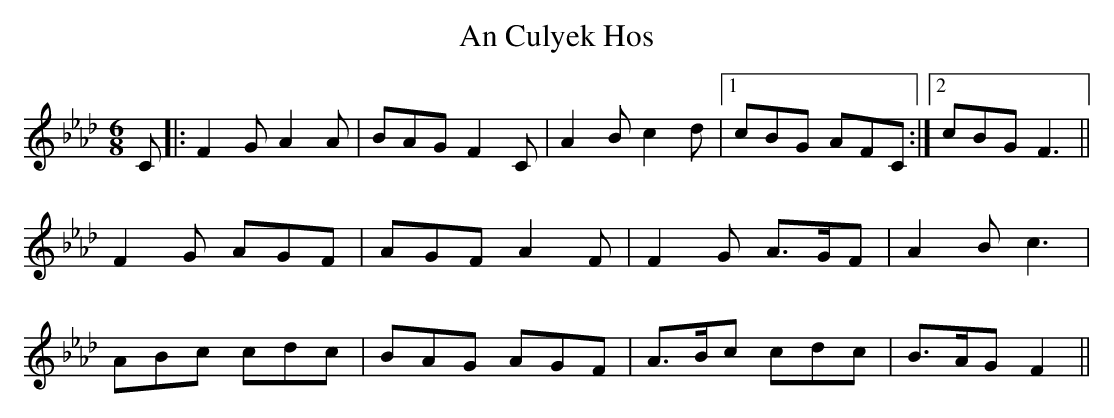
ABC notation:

X:1
T: An Culyek Hos
M: 6/8
L: 1/8
K: Bmin
K: Fmin
C|:F2 G A2 A|BAG F2 C|A2 B c2 d|1 cBG AFC:|2 cBG F3||
F2 G AGF|AGF A2 F|F2 G A>GF|A2 B c3|
ABc cdc|BAG AGF|A>Bc cdc|B>AG F2||
